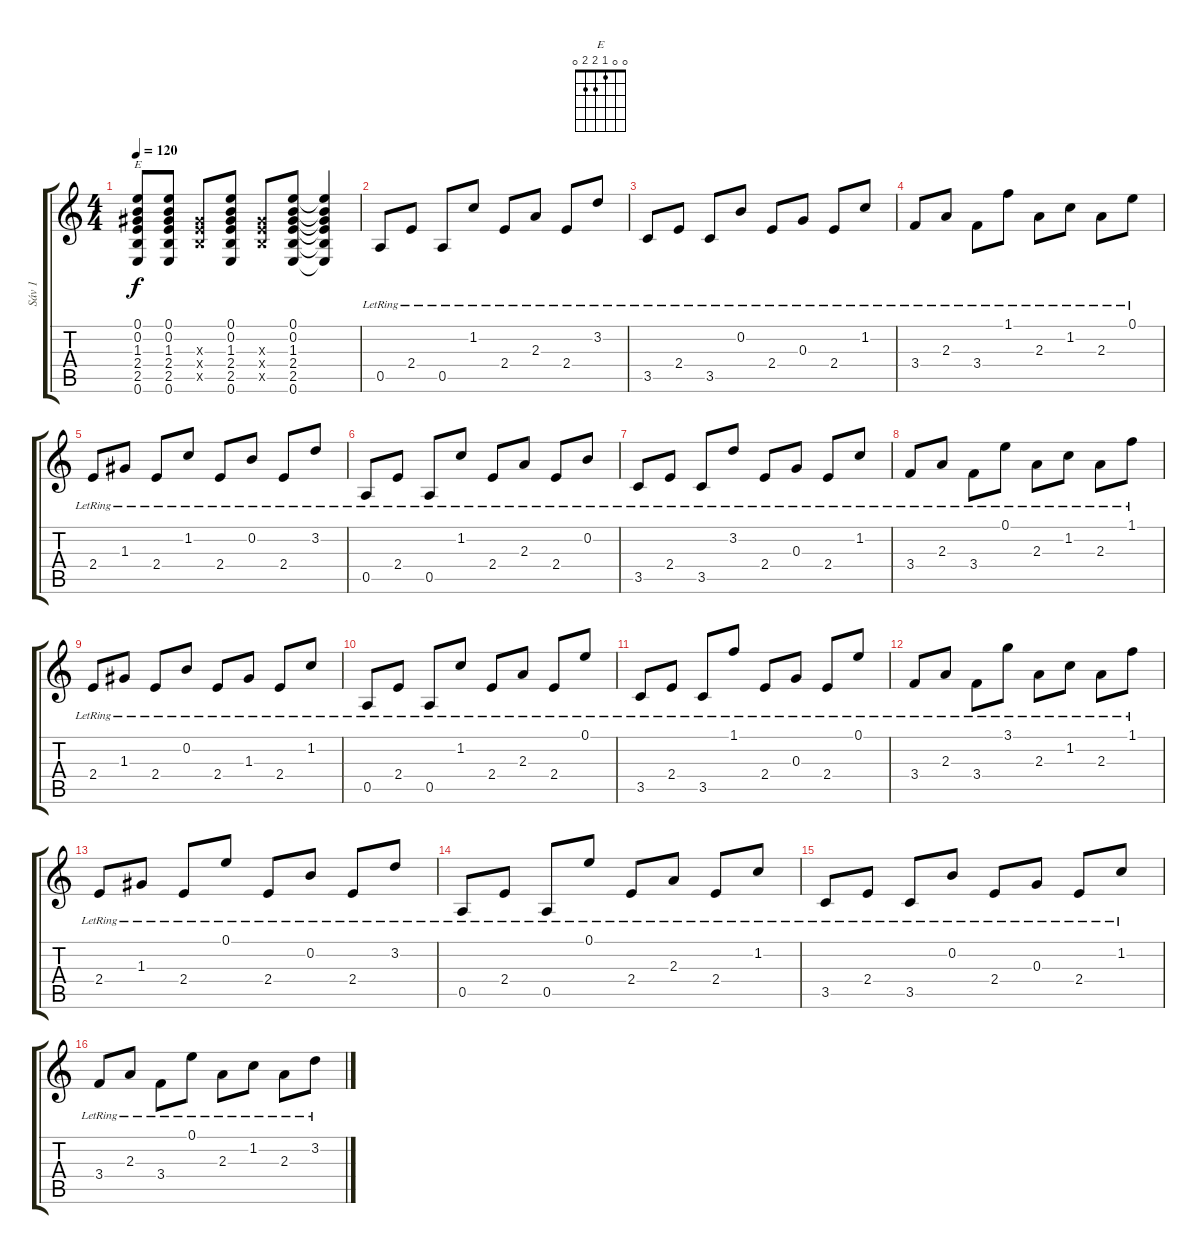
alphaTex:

\track ("Sáv 1" "Sáv 1") {instrument acousticguitarsteel}
\staff {score tabs}
\tuning (E4 B3 G3 D3 A2 E2) {hide}
\chord ("E" 0 0 1 2 2 0)
\ts (4 4)
\tempo 120
\clef g2
\ks c
(0.1 0.2 1.3 2.4 2.5 0.6).8{ch "E" dy f} (0.1 0.2 1.3 2.4 2.5 0.6).8 (1.3{x} 2.4{x} 2.5{x}).8 (0.1 0.2 1.3 2.4 2.5 0.6).8 (1.3{x} 2.4{x} 2.5{x}).8 (0.1 0.2 1.3 2.4 2.5 0.6).8 (0.1{t} 0.2{t} 1.3{t} 2.4{t} 2.5{t} 0.6{t}).4 |
0.5{lr}.8 2.4{lr}.8 0.5{lr}.8 1.2{lr}.8 2.4{lr}.8 2.3{lr}.8 2.4{lr}.8 3.2{lr}.8 |
3.5{lr}.8 2.4{lr}.8 3.5{lr}.8 0.2{lr}.8 2.4{lr}.8 0.3{lr}.8 2.4{lr}.8 1.2{lr}.8 |
3.4{lr}.8 2.3{lr}.8 3.4{lr}.8 1.1{lr}.8 2.3{lr}.8 1.2{lr}.8 2.3{lr}.8 0.1{lr}.8 |
2.4{lr}.8 1.3{lr}.8 2.4{lr}.8 1.2{lr}.8 2.4{lr}.8 0.2{lr}.8 2.4{lr}.8 3.2{lr}.8 |
0.5{lr}.8 2.4{lr}.8 0.5{lr}.8 1.2{lr}.8 2.4{lr}.8 2.3{lr}.8 2.4{lr}.8 0.2{lr}.8 |
3.5{lr}.8 2.4{lr}.8 3.5{lr}.8 3.2{lr}.8 2.4{lr}.8 0.3{lr}.8 2.4{lr}.8 1.2{lr}.8 |
3.4{lr}.8 2.3{lr}.8 3.4{lr}.8 0.1{lr}.8 2.3{lr}.8 1.2{lr}.8 2.3{lr}.8 1.1{lr}.8 |
2.4{lr}.8 1.3{lr}.8 2.4{lr}.8 0.2{lr}.8 2.4{lr}.8 1.3{lr}.8 2.4{lr}.8 1.2{lr}.8 |
0.5{lr}.8 2.4{lr}.8 0.5{lr}.8 1.2{lr}.8 2.4{lr}.8 2.3{lr}.8 2.4{lr}.8 0.1{lr}.8 |
3.5{lr}.8 2.4{lr}.8 3.5{lr}.8 1.1{lr}.8 2.4{lr}.8 0.3{lr}.8 2.4{lr}.8 0.1{lr}.8 |
3.4{lr}.8 2.3{lr}.8 3.4{lr}.8 3.1{lr}.8 2.3{lr}.8 1.2{lr}.8 2.3{lr}.8 1.1{lr}.8 |
2.4{lr}.8 1.3{lr}.8 2.4{lr}.8 0.1{lr}.8 2.4{lr}.8 0.2{lr}.8 2.4{lr}.8 3.2{lr}.8 |
0.5{lr}.8 2.4{lr}.8 0.5{lr}.8 0.1{lr}.8 2.4{lr}.8 2.3{lr}.8 2.4{lr}.8 1.2{lr}.8 |
3.5{lr}.8 2.4{lr}.8 3.5{lr}.8 0.2{lr}.8 2.4{lr}.8 0.3{lr}.8 2.4{lr}.8 1.2{lr}.8 |
3.4{lr}.8 2.3{lr}.8 3.4{lr}.8 0.1{lr}.8 2.3{lr}.8 1.2{lr}.8 2.3{lr}.8 3.2{lr}.8
